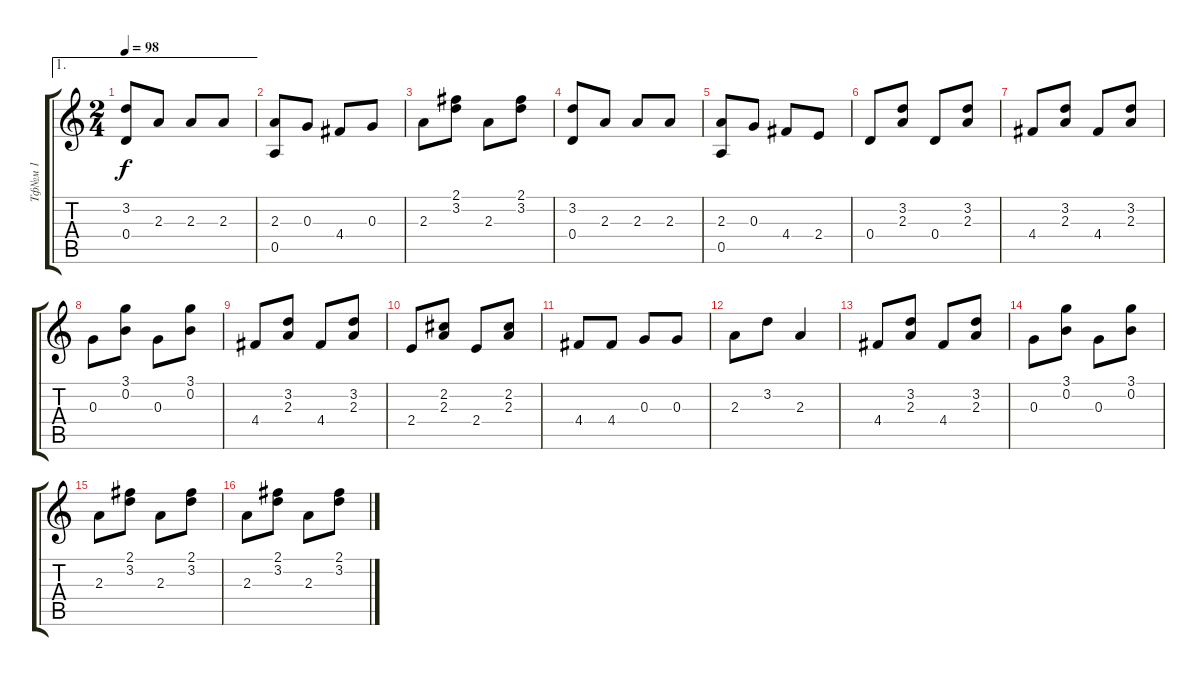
\track ("Тф№м 1" "Тф№м 1") {instrument acousticguitarnylon}
\staff {score tabs}
\tuning (E4 B3 G3 D3 A2 E2) {hide}
\ae 1
\ts (2 4)
\tempo 98
\clef g2
\ks c
(3.2 0.4).8{dy f} 2.3.8 2.3.8 2.3.8 |
(2.3 0.5).8 0.3.8 4.4.8 0.3.8 |
2.3.8 (2.1 3.2).8 2.3.8 (2.1 3.2).8 |
(3.2 0.4).8 2.3.8 2.3.8 2.3.8 |
(2.3 0.5).8 0.3.8 4.4.8 2.4.8 |
0.4.8 (3.2 2.3).8 0.4.8 (3.2 2.3).8 |
4.4.8 (3.2 2.3).8 4.4.8 (3.2 2.3).8 |
0.3.8 (3.1 0.2).8 0.3.8 (3.1 0.2).8 |
4.4.8 (3.2 2.3).8 4.4.8 (3.2 2.3).8 |
2.4.8 (2.2 2.3).8 2.4.8 (2.2 2.3).8 |
4.4.8 4.4.8 0.3.8 0.3.8 |
2.3.8 3.2.8 2.3.4 |
4.4.8 (3.2 2.3).8 4.4.8 (3.2 2.3).8 |
0.3.8 (3.1 0.2).8 0.3.8 (3.1 0.2).8 |
2.3.8 (2.1 3.2).8 2.3.8 (2.1 3.2).8 |
2.3.8 (2.1 3.2).8 2.3.8 (2.1 3.2).8
